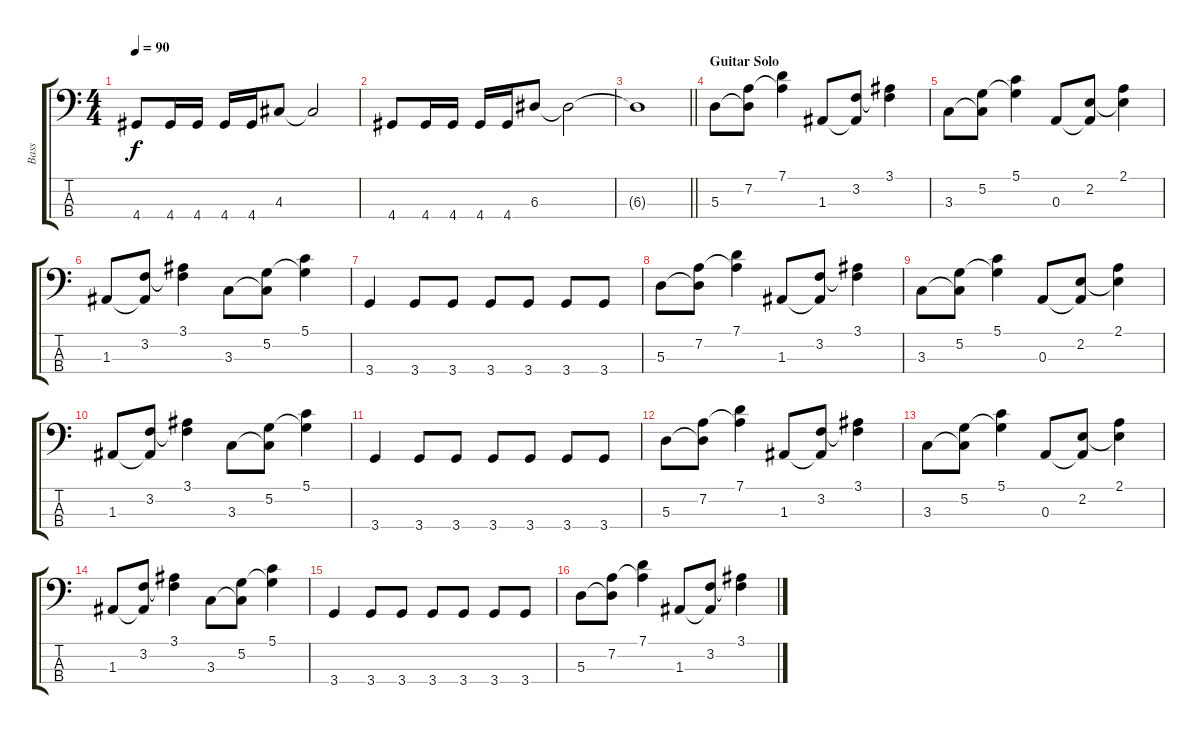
\track ("Bass" "Bass") {instrument electricbassfinger}
\staff {score tabs}
\tuning (G2 D2 A1 E1) {hide}
\ts (4 4)
\tempo 90
\clef f4
\ks c
4.4.8{dy f} 4.4.16 4.4.16 4.4.16 4.4.16 4.3.8 4.3{t}.2 |
4.4.8 4.4.16 4.4.16 4.4.16 4.4.16 6.3.8 6.3{t}.2 |
\barLineRight lightlight
6.3{t}.1 |
\section ("" "Guitar Solo")
5.3.8 (7.2 5.3{t}).8 (7.1 7.2{t}).4 1.3.8 (3.2 1.3{t}).8 (3.1 3.2{t}).4 |
3.3.8 (5.2 3.3{t}).8 (5.1 5.2{t}).4 0.3.8 (2.2 0.3{t}).8 (2.1 2.2{t}).4 |
1.3.8 (3.2 1.3{t}).8 (3.1 3.2{t}).4 3.3.8 (5.2 3.3{t}).8 (5.1 5.2{t}).4 |
3.4.4 3.4.8 3.4.8 3.4.8 3.4.8 3.4.8 3.4.8 |
5.3.8 (7.2 5.3{t}).8 (7.1 7.2{t}).4 1.3.8 (3.2 1.3{t}).8 (3.1 3.2{t}).4 |
3.3.8 (5.2 3.3{t}).8 (5.1 5.2{t}).4 0.3.8 (2.2 0.3{t}).8 (2.1 2.2{t}).4 |
1.3.8 (3.2 1.3{t}).8 (3.1 3.2{t}).4 3.3.8 (5.2 3.3{t}).8 (5.1 5.2{t}).4 |
3.4.4 3.4.8 3.4.8 3.4.8 3.4.8 3.4.8 3.4.8 |
5.3.8 (7.2 5.3{t}).8 (7.1 7.2{t}).4 1.3.8 (3.2 1.3{t}).8 (3.1 3.2{t}).4 |
3.3.8 (5.2 3.3{t}).8 (5.1 5.2{t}).4 0.3.8 (2.2 0.3{t}).8 (2.1 2.2{t}).4 |
1.3.8 (3.2 1.3{t}).8 (3.1 3.2{t}).4 3.3.8 (5.2 3.3{t}).8 (5.1 5.2{t}).4 |
3.4.4 3.4.8 3.4.8 3.4.8 3.4.8 3.4.8 3.4.8 |
5.3.8 (7.2 5.3{t}).8 (7.1 7.2{t}).4 1.3.8 (3.2 1.3{t}).8 (3.1 3.2{t}).4
